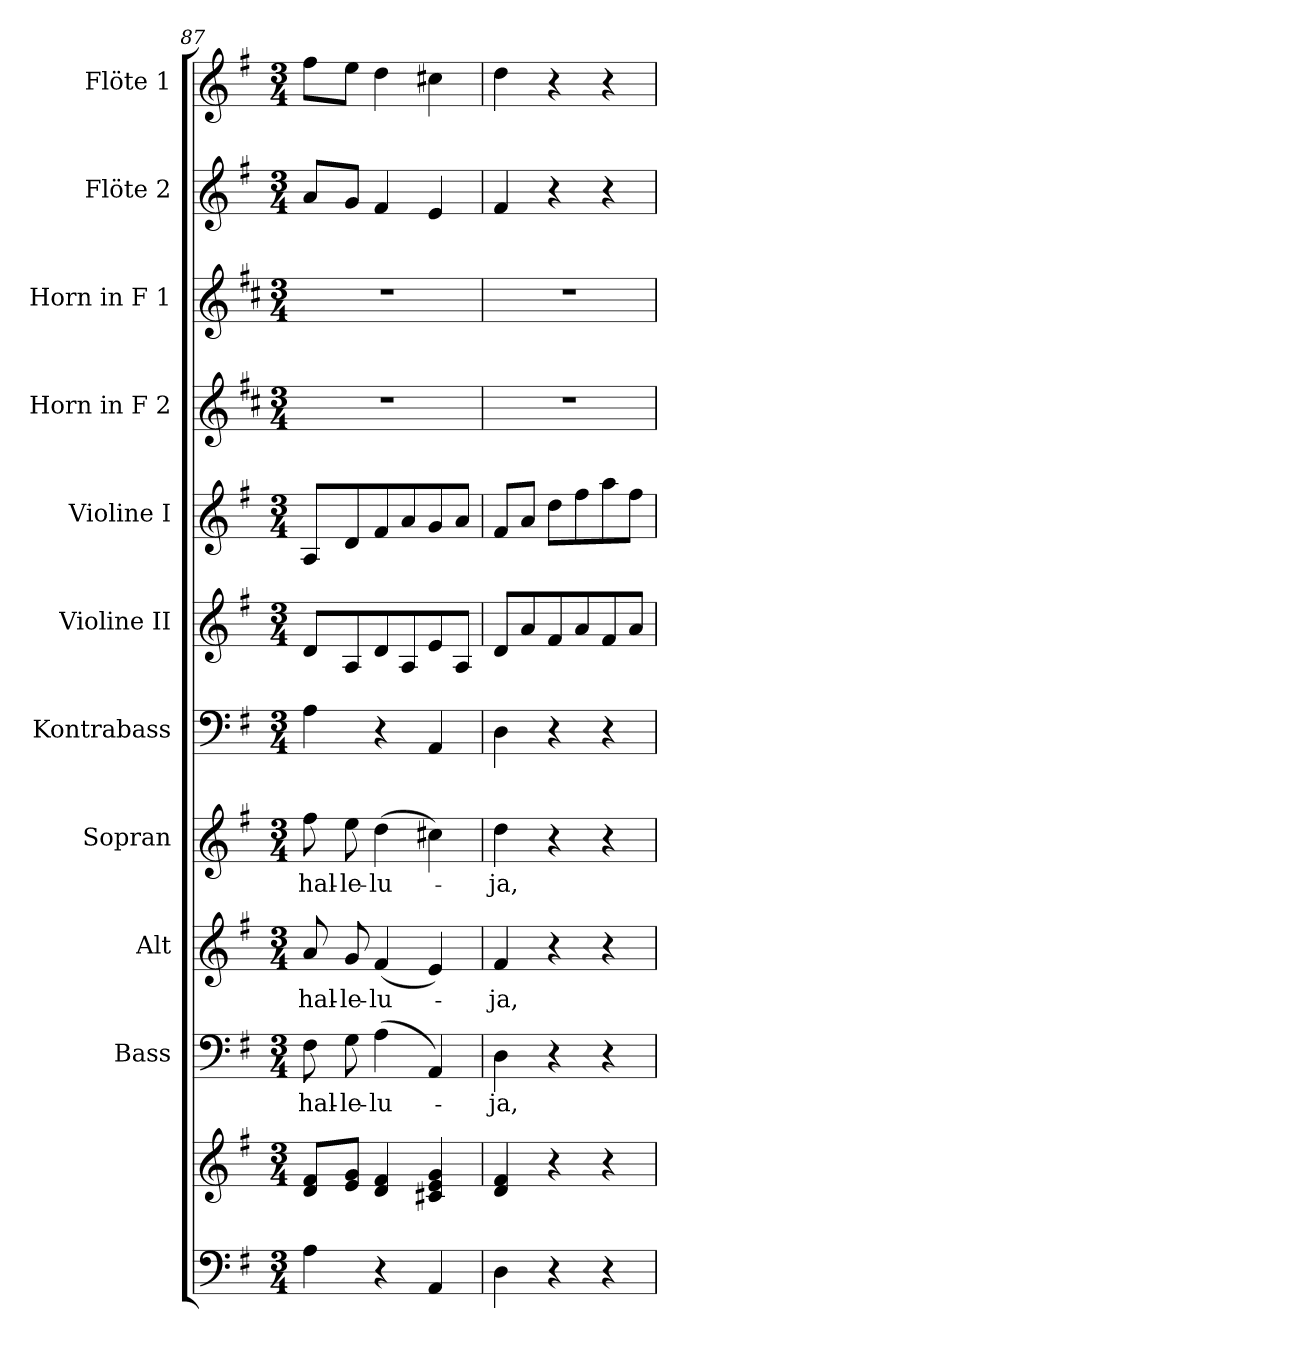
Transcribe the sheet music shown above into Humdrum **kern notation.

**kern	**kern	**kern	**text	**kern	**text	**kern	**text	**kern	**kern	**kern	**kern	**kern	**kern	**kern
*part11	*part11	*part10	*part10	*part9	*part9	*part8	*part8	*part7	*part6	*part5	*part4	*part3	*part2	*part1
*staff12	*staff11	*staff10	*staff10	*staff9	*staff9	*staff8	*staff8	*staff7	*staff6	*staff5	*staff4	*staff3	*staff2	*staff1
*	*	*I"Bass	*	*I"Alt	*	*I"Sopran	*	*I"Kontrabass	*I"Violine II	*I"Violine I	*I"Horn in F 2	*I"Horn in F 1	*I"Flöte 2	*I"Flöte 1
*	*	*I'B.	*	*I'A.	*	*I'S.	*	*I'Kb.	*I'Vl. II	*I'Vl. I	*	*	*I'Fl. 2	*I'Fl. 1
*clefF4	*clefG2	*clefF4	*	*clefG2	*	*clefG2	*	*clefF4	*clefG2	*clefG2	*clefG2	*clefG2	*clefG2	*clefG2
*	*	*	*	*	*	*	*	*ITrd7c12	*	*	*ITrd4c7	*ITrd4c7	*	*
*k[f#]	*k[f#]	*k[f#]	*	*k[f#]	*	*k[f#]	*	*k[f#]	*k[f#]	*k[f#]	*k[f#]	*k[f#]	*k[f#]	*k[f#]
*G:	*G:	*G:	*	*G:	*	*G:	*	*G:	*G:	*G:	*G:	*G:	*G:	*G:
*M3/4	*M3/4	*M3/4	*	*M3/4	*	*M3/4	*	*M3/4	*M3/4	*M3/4	*M3/4	*M3/4	*M3/4	*M3/4
=87	=87	=87	=87	=87	=87	=87	=87	=87	=87	=87	=87	=87	=87	=87
!	!	!	!LO:LY:b	!	!LO:LY:b	!	!LO:LY:b	!	!	!	!	!	!	!
4A\	8d/ 8f#/L	8F#\	hal-	8a/	hal-	8ff#\	hal-	4AA\	8d/L	8A/L	2.r	2.r	8a/L	8ff#\L
!	!	!	!LO:LY:b	!	!LO:LY:b	!	!LO:LY:b	!	!	!	!	!	!	!
.	8e/ 8g/J	8G\	-le-	8g/	-le-	8ee\	-le-	.	8A/	8d/	.	.	8g/J	8ee\J
!	!	!	!LO:LY:b	!	!LO:LY:b	!	!LO:LY:b	!	!	!	!	!	!	!
4r	4d/ 4f#/	(>4A\	-lu-	(<4f#/	-lu-	(>4dd\	-lu-	4r	8d/	8f#/	.	.	4f#/	4dd\
.	.	.	.	.	.	.	.	.	8A/	8a/	.	.	.	.
4AA/	4c#X/ 4e/ 4g/	4AA/)	.	4e/)	.	4cc#X\)	.	4AAA/	8e/	8g/	.	.	4e/	4cc#X\
.	.	.	.	.	.	.	.	.	8A/J	8a/J	.	.	.	.
=88	=88	=88	=88	=88	=88	=88	=88	=88	=88	=88	=88	=88	=88	=88
!	!	!	!LO:LY:b	!	!LO:LY:b	!	!LO:LY:b	!	!	!	!	!	!	!
4D\	4d/ 4f#/	4D\	-ja,	4f#/	-ja,	4dd\	-ja,	4DD\	8d/L	8f#/L	2.r	2.r	4f#/	4dd\
.	.	.	.	.	.	.	.	.	8a/	8a/J	.	.	.	.
4r	4r	4r	.	4r	.	4r	.	4r	8f#/	8dd\L	.	.	4r	4r
.	.	.	.	.	.	.	.	.	8a/	8ff#\	.	.	.	.
4r	4r	4r	.	4r	.	4r	.	4r	8f#/	8aa\	.	.	4r	4r
.	.	.	.	.	.	.	.	.	8a/J	8ff#\J	.	.	.	.
=	=	=	=	=	=	=	=	=	=	=	=	=	=	=
*-	*-	*-	*-	*-	*-	*-	*-	*-	*-	*-	*-	*-	*-	*-
